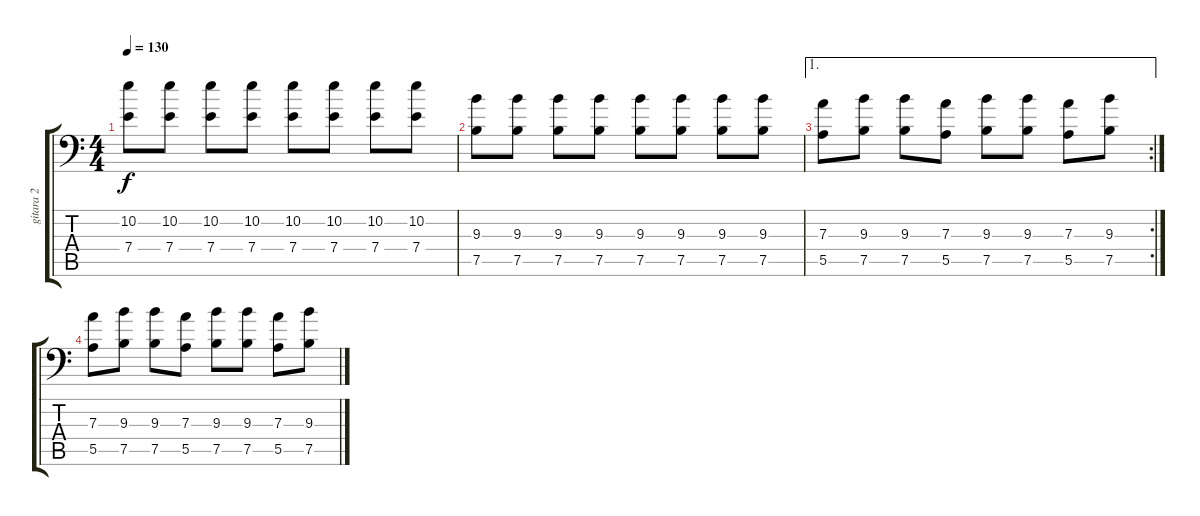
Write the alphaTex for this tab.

\track ("gitara 2" "gitara 2") {instrument distortionguitar}
\staff {score tabs}
\tuning (B3 Gb3 D3 A2 E2 A1) {hide}
\ts (4 4)
\tempo 130
\clef f4
\ks c
(10.2 7.4).8{dy f} (10.2 7.4).8 (10.2 7.4).8 (10.2 7.4).8 (10.2 7.4).8 (10.2 7.4).8 (10.2 7.4).8 (10.2 7.4).8 |
(9.3 7.5).8 (9.3 7.5).8 (9.3 7.5).8 (9.3 7.5).8 (9.3 7.5).8 (9.3 7.5).8 (9.3 7.5).8 (9.3 7.5).8 |
\ae 1
\rc 2
(7.3 5.5).8 (9.3 7.5).8 (9.3 7.5).8 (7.3 5.5).8 (9.3 7.5).8 (9.3 7.5).8 (7.3 5.5).8 (9.3 7.5).8 |
(7.3 5.5).8 (9.3 7.5).8 (9.3 7.5).8 (7.3 5.5).8 (9.3 7.5).8 (9.3 7.5).8 (7.3 5.5).8 (9.3 7.5).8
